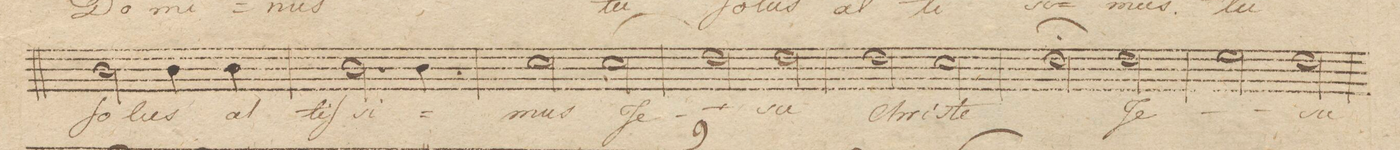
**kern	**text	**dynam
*I"Tenore Solo	*	*
*clefC4	*	*
*k[]	*	*
*met(c)	*	*
*M4/4	*	*
2A\	ſo-	.
4A\	-lus	.
4A\	al-	.
=26	=26	=26
2.A\	-tiſ-	.
4A\	-si-	.
=27	=27	=27
2B\	-mus	.
(>2B\	Je-	.
=28	=28	=28
2c\)	.	.
2c\	-su	.
=29	=29	=29
2c\	Chri-	.
2B\	.	.
=30	=30	=30
2c;>\	-ste	.
2c\	-Je-	.
=31	=31	=31
2d\	.	.
2c\	-su	.
=32	=32	=32
*-	*-	*-
